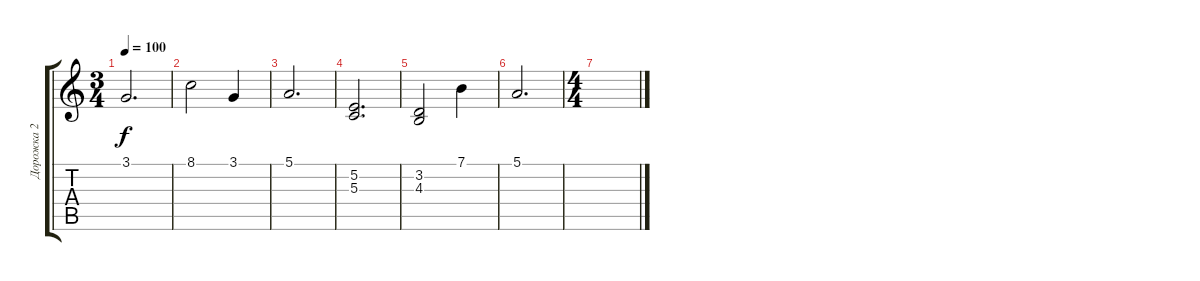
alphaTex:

\track ("Дорожка 2" "Дорожка 2") {instrument violin}
\staff {score tabs}
\tuning (E4 B3 G3 D3 A2 D2) {hide}
\ts (3 4)
\tempo 100
\clef g2
\ks aminor
3.1.2{d dy f} |
8.1.2 3.1.4 |
5.1.2{d} |
(5.2 5.3).2{d} |
(3.2 4.3).2 7.1.4 |
5.1.2{d} |
\ts (4 4)
